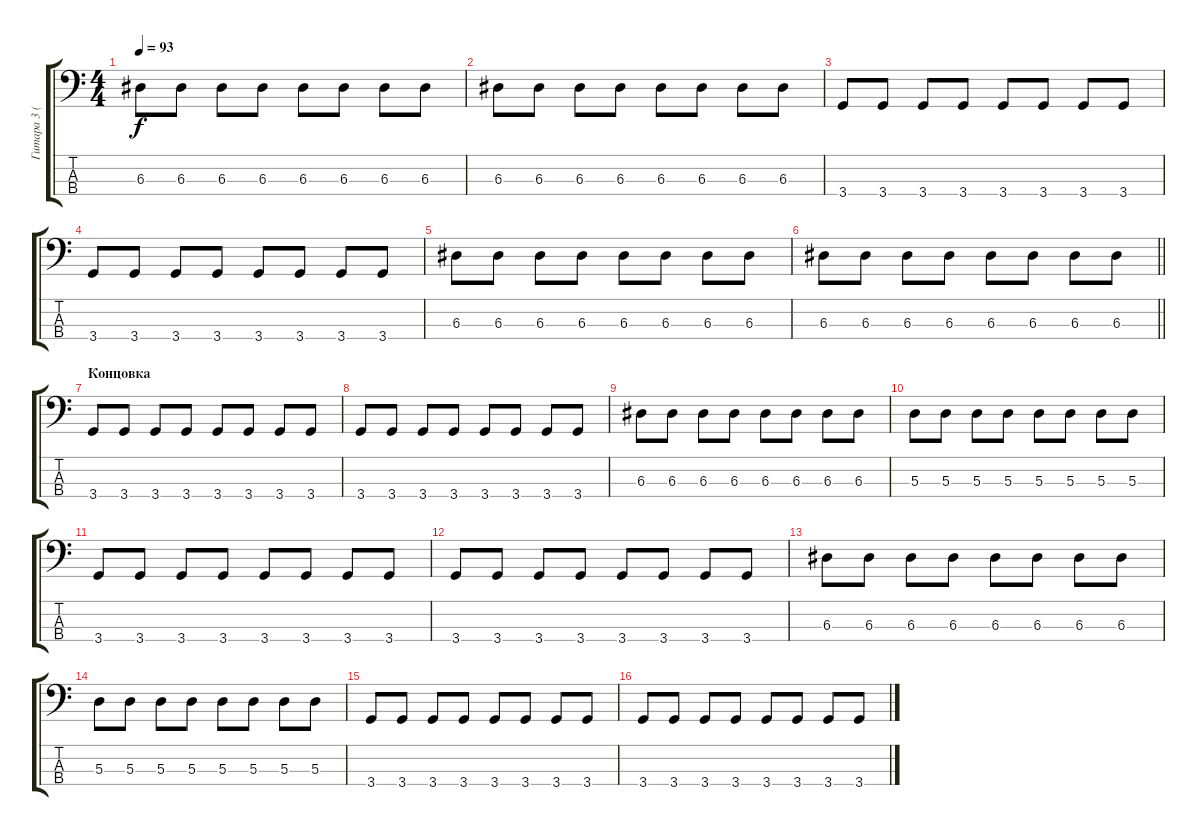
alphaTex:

\track ("Гитара 3 (бас)" "Гитара 3 (") {instrument electricbassfinger}
\staff {score tabs}
\tuning (G2 D2 A1 E1) {hide}
\ts (4 4)
\tempo 93
\clef f4
\ks c
6.3.8{dy f} 6.3.8 6.3.8 6.3.8 6.3.8 6.3.8 6.3.8 6.3.8 |
6.3.8 6.3.8 6.3.8 6.3.8 6.3.8 6.3.8 6.3.8 6.3.8 |
3.4.8 3.4.8 3.4.8 3.4.8 3.4.8 3.4.8 3.4.8 3.4.8 |
3.4.8 3.4.8 3.4.8 3.4.8 3.4.8 3.4.8 3.4.8 3.4.8 |
6.3.8 6.3.8 6.3.8 6.3.8 6.3.8 6.3.8 6.3.8 6.3.8 |
\barLineRight lightlight
6.3.8 6.3.8 6.3.8 6.3.8 6.3.8 6.3.8 6.3.8 6.3.8 |
\section ("" "Концовка")
3.4.8 3.4.8 3.4.8 3.4.8 3.4.8 3.4.8 3.4.8 3.4.8 |
3.4.8 3.4.8 3.4.8 3.4.8 3.4.8 3.4.8 3.4.8 3.4.8 |
6.3.8 6.3.8 6.3.8 6.3.8 6.3.8 6.3.8 6.3.8 6.3.8 |
5.3.8 5.3.8 5.3.8 5.3.8 5.3.8 5.3.8 5.3.8 5.3.8 |
3.4.8 3.4.8 3.4.8 3.4.8 3.4.8 3.4.8 3.4.8 3.4.8 |
3.4.8 3.4.8 3.4.8 3.4.8 3.4.8 3.4.8 3.4.8 3.4.8 |
6.3.8 6.3.8 6.3.8 6.3.8 6.3.8 6.3.8 6.3.8 6.3.8 |
5.3.8 5.3.8 5.3.8 5.3.8 5.3.8 5.3.8 5.3.8 5.3.8 |
3.4.8 3.4.8 3.4.8 3.4.8 3.4.8 3.4.8 3.4.8 3.4.8 |
3.4.8 3.4.8 3.4.8 3.4.8 3.4.8 3.4.8 3.4.8 3.4.8
